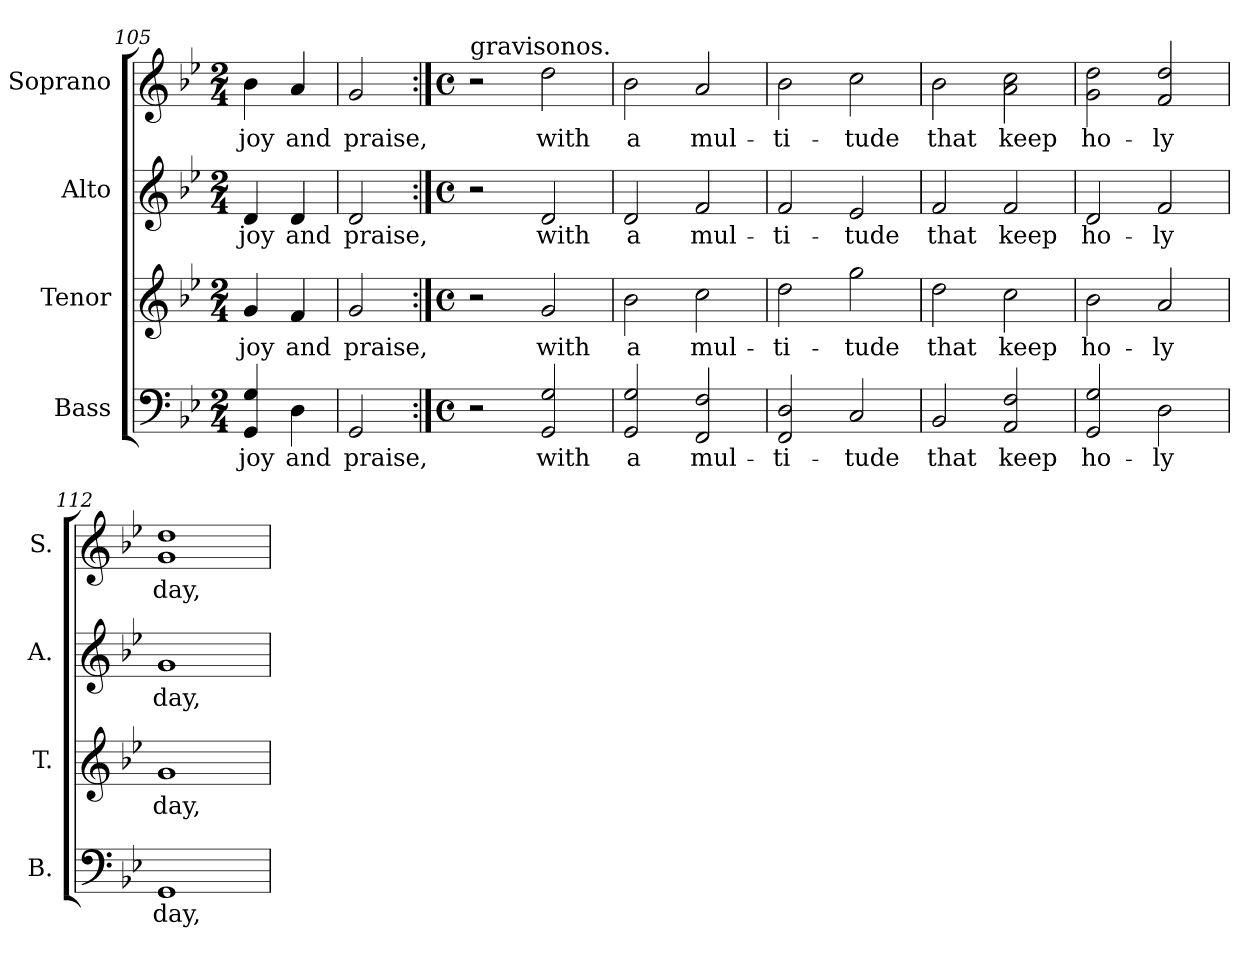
**kern	**text	**kern	**text	**kern	**text	**kern	**text
*part4	*part4	*part3	*part3	*part2	*part2	*part1	*part1
*staff4	*staff4	*staff3	*staff3	*staff2	*staff2	*staff1	*staff1
*I"Bass	*	*I"Tenor	*	*I"Alto	*	*I"Soprano	*
*I'B.	*	*I'T.	*	*I'A.	*	*I'S.	*
*clefF4	*	*clefG2	*	*clefG2	*	*clefG2	*
*k[b-e-]	*	*k[b-e-]	*	*k[b-e-]	*	*k[b-e-]	*
*g:	*	*g:	*	*g:	*	*g:	*
*M2/4	*	*M2/4	*	*M2/4	*	*M2/4	*
=105	=105	=105	=105	=105	=105	=105	=105
!	!LO:LY:b:color=#000000	!	!	!	!	!	!
!	!	!	!LO:LY:b:color=#000000	!	!	!	!
!	!	!	!	!	!LO:LY:b:color=#000000	!	!
!	!	!	!	!	!	!	!LO:LY:b:color=#000000
4GGi/ 4Gi	joy	4gi/	joy	4di/	joy	4b-i\	joy
!	!LO:LY:b:color=#000000	!	!	!	!	!	!
!	!	!	!LO:LY:b:color=#000000	!	!	!	!
!	!	!	!	!	!LO:LY:b:color=#000000	!	!
!	!	!	!	!	!	!	!LO:LY:b:color=#000000
4Di\	and	4fi/	and	4di/	and	4ai/	and
=106	=106	=106	=106	=106	=106	=106	=106
!	!LO:LY:b:color=#000000	!	!	!	!	!	!
!	!	!	!LO:LY:b:color=#000000	!	!	!	!
!	!	!	!	!	!LO:LY:b:color=#000000	!	!
!	!	!	!	!	!	!	!LO:LY:b:color=#000000
2GGi/	praise,	2gi/	praise,	2di/	praise,	2gi/	praise,
!!LO:PB:g=z
=107:|!	=107:|!	=107:|!	=107:|!	=107:|!	=107:|!	=107:|!	=107:|!
*M4/4	*	*M4/4	*	*M4/4	*	*M4/4	*
*met(c)	*	*met(c)	*	*met(c)	*	*met(c)	*
!	!	!	!	!	!	!LO:TX:a:t=gravisonos.	!
2r	.	2r	.	2r	.	2r	.
!	!LO:LY:b:color=#000000	!	!	!	!	!	!
!	!	!	!LO:LY:b:color=#000000	!	!	!	!
!	!	!	!	!	!LO:LY:b:color=#000000	!	!
!	!	!	!	!	!	!	!LO:LY:b:color=#000000
2GGi/ 2Gi	with	2gi/	with	2di/	with	2ddi\	with
=108	=108	=108	=108	=108	=108	=108	=108
!	!LO:LY:b:color=#000000	!	!	!	!	!	!
!	!	!	!LO:LY:b:color=#000000	!	!	!	!
!	!	!	!	!	!LO:LY:b:color=#000000	!	!
!	!	!	!	!	!	!	!LO:LY:b:color=#000000
2GGi/ 2Gi	a	2b-i\	a	2di/	a	2b-i\	a
!	!LO:LY:b:color=#000000	!	!	!	!	!	!
!	!	!	!LO:LY:b:color=#000000	!	!	!	!
!	!	!	!	!	!LO:LY:b:color=#000000	!	!
!	!	!	!	!	!	!	!LO:LY:b:color=#000000
2FFi/ 2Fi	mul-	2cci\	mul-	2fi/	mul-	2ai/	mul-
=109	=109	=109	=109	=109	=109	=109	=109
!	!LO:LY:b:color=#000000	!	!	!	!	!	!
!	!	!	!LO:LY:b:color=#000000	!	!	!	!
!	!	!	!	!	!LO:LY:b:color=#000000	!	!
!	!	!	!	!	!	!	!LO:LY:b:color=#000000
2FFi/ 2Di	-ti-	2ddi\	-ti-	2fi/	-ti-	2b-i\	-ti-
!	!LO:LY:b:color=#000000	!	!	!	!	!	!
!	!	!	!LO:LY:b:color=#000000	!	!	!	!
!	!	!	!	!	!LO:LY:b:color=#000000	!	!
!	!	!	!	!	!	!	!LO:LY:b:color=#000000
2Ci/	-tude	2ggi\	-tude	2e-i/	-tude	2cci\	-tude
=110	=110	=110	=110	=110	=110	=110	=110
!	!LO:LY:b:color=#000000	!	!	!	!	!	!
!	!	!	!LO:LY:b:color=#000000	!	!	!	!
!	!	!	!	!	!LO:LY:b:color=#000000	!	!
!	!	!	!	!	!	!	!LO:LY:b:color=#000000
2BB-i/	that	2ddi\	that	2fi/	that	2b-i\	that
!	!LO:LY:b:color=#000000	!	!	!	!	!	!
!	!	!	!LO:LY:b:color=#000000	!	!	!	!
!	!	!	!	!	!LO:LY:b:color=#000000	!	!
!	!	!	!	!	!	!	!LO:LY:b:color=#000000
2AAi/ 2Fi	keep	2cci\	keep	2fi/	keep	2ai\ 2cci	keep
=111	=111	=111	=111	=111	=111	=111	=111
!	!LO:LY:b:color=#000000	!	!	!	!	!	!
!	!	!	!LO:LY:b:color=#000000	!	!	!	!
!	!	!	!	!	!LO:LY:b:color=#000000	!	!
!	!	!	!	!	!	!	!LO:LY:b:color=#000000
2GGi/ 2Gi	ho-	2b-i\	ho-	2di/	ho-	2gi\ 2ddi	ho-
!	!LO:LY:b:color=#000000	!	!	!	!	!	!
!	!	!	!LO:LY:b:color=#000000	!	!	!	!
!	!	!	!	!	!LO:LY:b:color=#000000	!	!
!	!	!	!	!	!	!	!LO:LY:b:color=#000000
2Di\	-ly	2ai/	-ly	2fi/	-ly	2fi/ 2ddi	-ly
=112	=112	=112	=112	=112	=112	=112	=112
!	!LO:LY:b:color=#000000	!	!	!	!	!	!
!	!	!	!LO:LY:b:color=#000000	!	!	!	!
!	!	!	!	!	!LO:LY:b:color=#000000	!	!
!	!	!	!	!	!	!	!LO:LY:b:color=#000000
1GGi	day,	1gi	day,	1gi	day,	1gi 1ddi	day,
=	=	=	=	=	=	=	=
*-	*-	*-	*-	*-	*-	*-	*-
